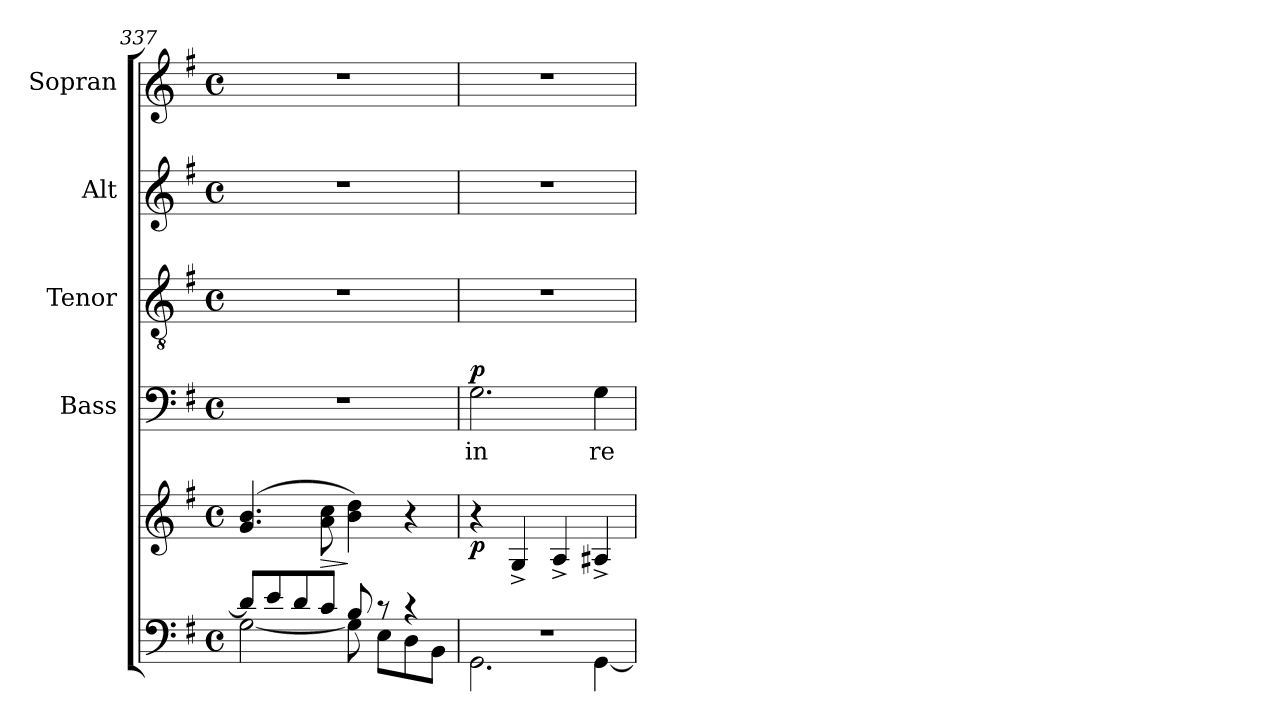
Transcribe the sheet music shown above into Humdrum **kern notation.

**kern	**kern	**dynam	**kern	**text	**dynam	**kern	**kern	**kern
*part5	*part5	*part5	*part4	*part4	*part4	*part3	*part2	*part1
*staff6	*staff5	*staff5/6	*staff4	*staff4	*staff4	*staff3	*staff2	*staff1
*	*	*	*I"Bass	*	*	*I"Tenor	*I"Alt	*I"Sopran
*	*	*	*I'B.	*	*	*I'T.	*I'A.	*I'S.
*clefF4	*clefG2	*	*clefF4	*	*	*clefGv2	*clefG2	*clefG2
*k[f#]	*k[f#]	*	*k[f#]	*	*	*k[f#]	*k[f#]	*k[f#]
*G:	*G:	*	*G:	*	*	*G:	*G:	*G:
*M4/4	*M4/4	*	*M4/4	*	*	*M4/4	*M4/4	*M4/4
*met(c)	*met(c)	*	*met(c)	*	*	*met(c)	*met(c)	*met(c)
=337	=337	=337	=337	=337	=337	=337	=337	=337
*^	*	*	*	*	*	*	*	*
8d/L]	[<2G\	(4.g/ 4.b/	.	1r	.	.	1r	1r	1r
8e/	.	.	.	.	.	.	.	.	.
8d/	.	.	.	.	.	.	.	.	.
!	!	!	!LO:HP:b	!	!	!	!	!	!
8c/J	.	8a\ 8cc\	>	.	.	.	.	.	.
8B/	8G\]	4b\ 4dd\)	]	.	.	.	.	.	.
8rc	8E\L	.	.	.	.	.	.	.	.
4rc	8D\	4r	.	.	.	.	.	.	.
.	8BB\J	.	.	.	.	.	.	.	.
=338	=338	=338	=338	=338	=338	=338	=338	=338	=338
!	!	!	!LO:DY:b	!	!LO:LY:b	!LO:DY:a	!	!	!
1rF	2.GG\	4r	p	2.G\	in	p	1r	1r	1r
.	.	4G^</	.	.	.	.	.	.	.
.	.	4A^</	.	.	.	.	.	.	.
!	!	!	!	!	!LO:LY:b	!	!	!	!
.	[<4GG\	4A#X^</	.	4G\	re-	.	.	.	.
*v	*v	*	*	*	*	*	*	*	*
=	=	=	=	=	=	=	=	=
*-	*-	*-	*-	*-	*-	*-	*-	*-
